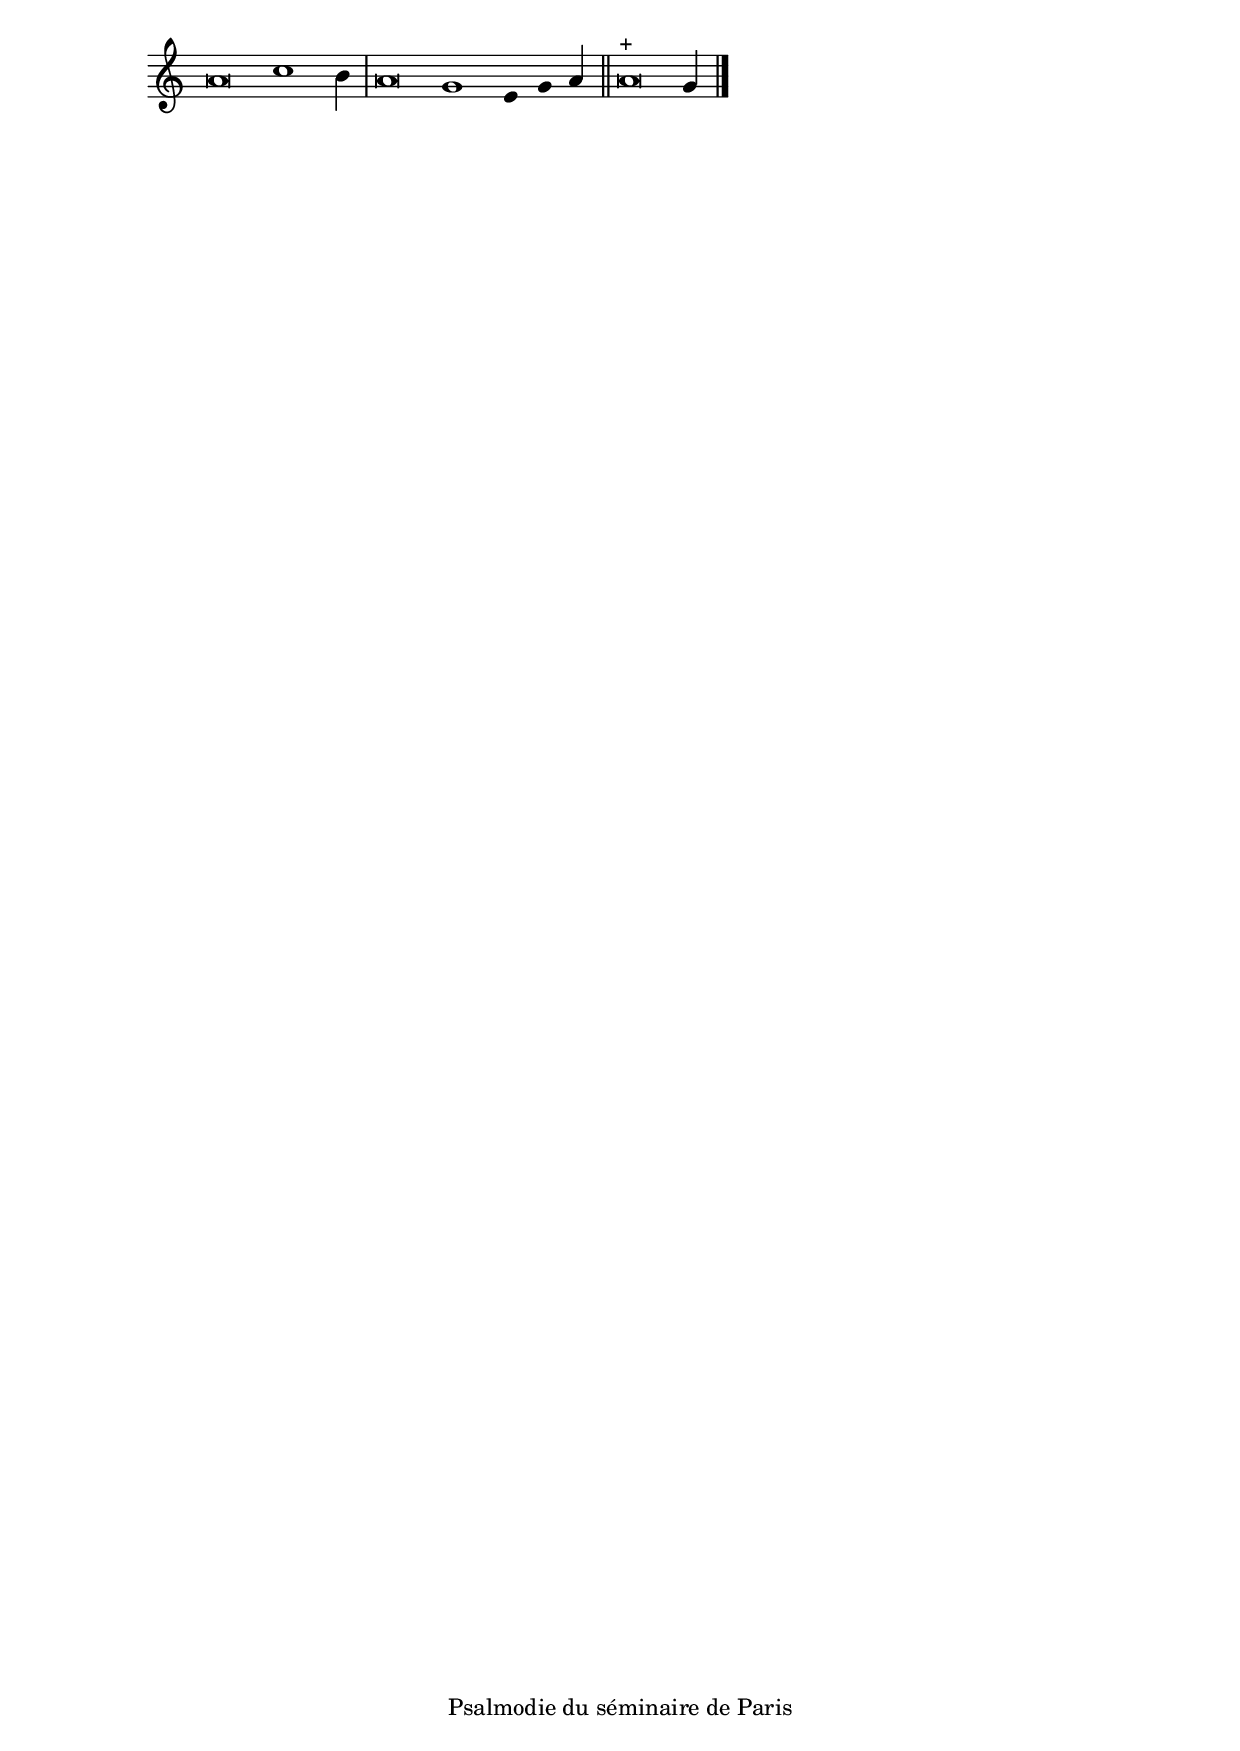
\version "2.20.0"
\language "italiano"

stemOff = \hide Staff.Stem
stemOn  = \undo \stemOff

\header {
  %title = "Cantique de l'Ancien Testament 32"
  %tagline = ##f
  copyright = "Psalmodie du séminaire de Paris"
}

\score {
  \new Staff \with { \remove "Time_signature_engraver" }
  \relative
  {
    \key do \major
    \cadenzaOn
    \stemOff la'\breve do1 \stemOn si4
    \bar "|"
    \stemOff la\breve sol1 mi4 sol \stemOn la4
    \bar "||"
    \stemOff la\breve^\markup{ + } \stemOn sol4
    \bar "|."
  }
}